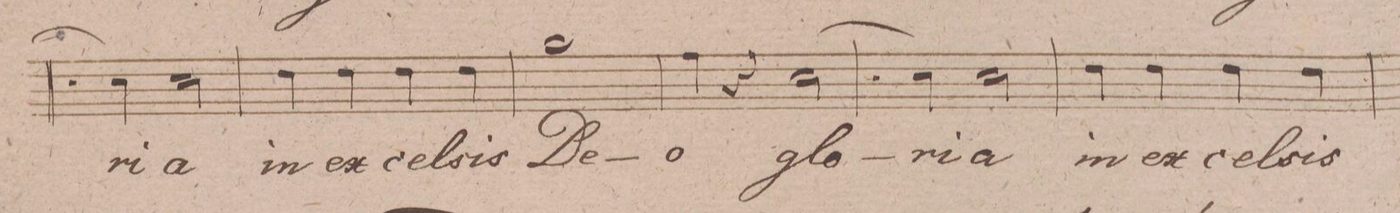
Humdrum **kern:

**kern	**text	**dynam
*I"Tenore.	*	*
*clefC4	*	*
*k[f#c#g#d#]	*	*
*met(c)	*	*
*M4/4	*	*
4B]\	.	.
4B\	-ri-	.
2B\	-a	.
=16	=16	=16
4c#\	in	.
4c#\	ex-	.
4c#\	-cel-	.
4c#\	-sis	.
=17	=17	=17
1f#\	De-	.
=18	=18	=18
4e\	-o	.
4r	.	.
[2B\	glo-	.
=19	=19	=19
4B]\	.	.
4B\	-ri-	.
2B\	-a	.
=20	=20	=20
4c#\	in	.
4c#\	ex-	.
4c#\	-cel-	.
4c#\	-sis	.
=21	=21	=21
*-	*-	*-
